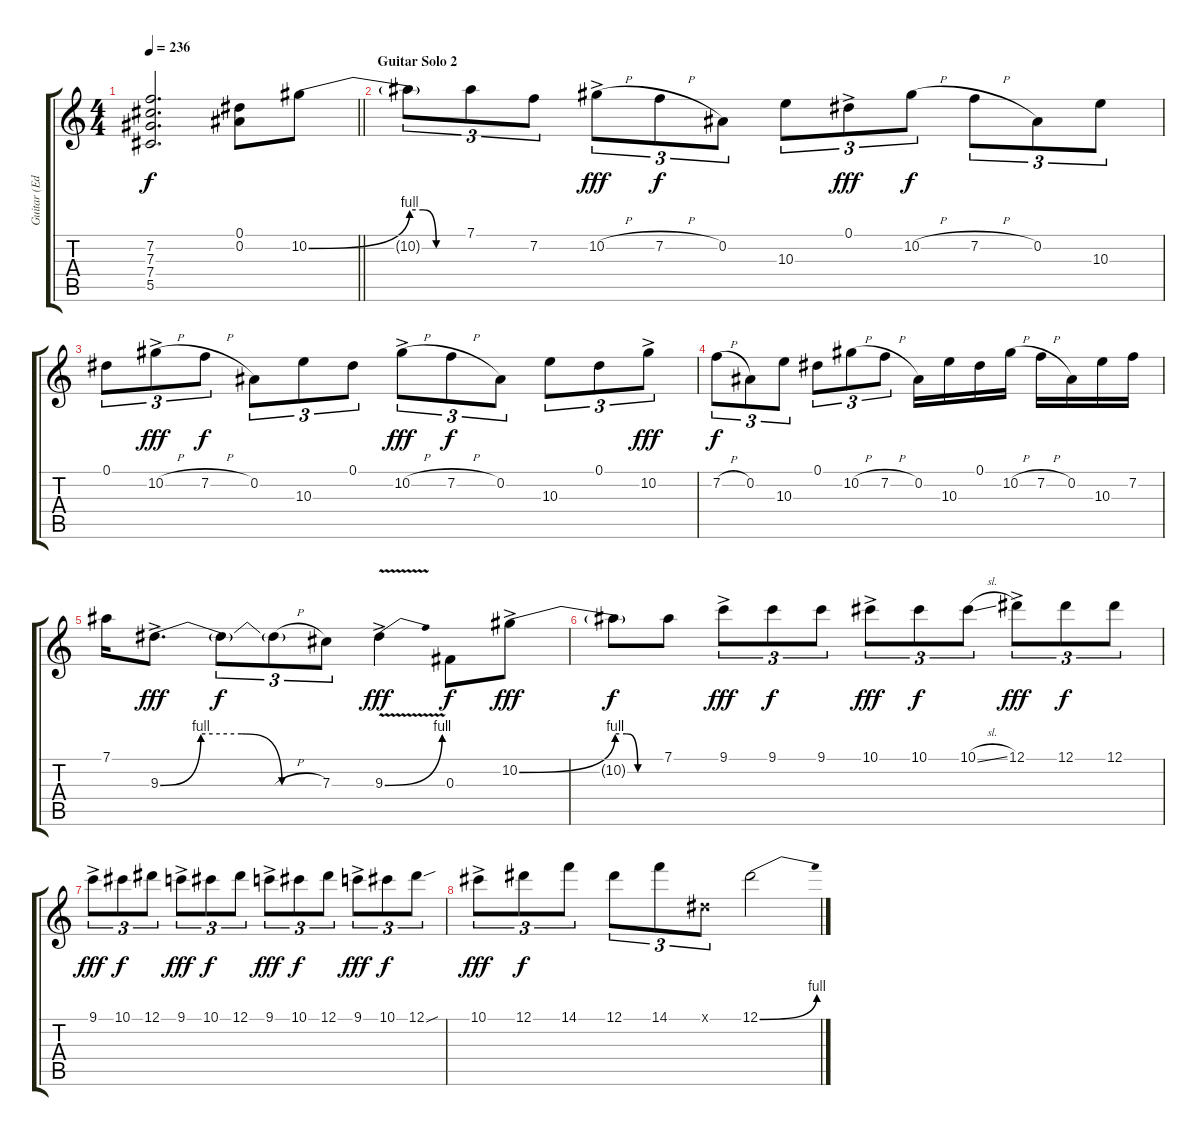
\track ("Guitar (Eddie Van Halen)" "Guitar (Ed") {instrument distortionguitar}
\staff {score tabs}
\tuning (Eb4 Bb3 Gb3 Db3 Ab2 Eb2) {hide}
\ts (4 4)
\tempo 236
\clef g2
\barLineRight lightlight
\ks c
(7.2 7.3 7.4 5.5).2{d dy f} (0.1 0.2).8{instrument distortionguitar} 10.2{be (bend 0 0 60 4)}.8 |
\section ("" "Guitar Solo 2")
10.2{be (custom 0 4 15 4 30 0 60 0) t}.8{tu (3 2)} 7.1.8{tu (3 2)} 7.2.8{tu (3 2)} 10.2{h ac}.8{tu (3 2) dy fff} 7.2{h}.8{tu (3 2) dy f} 0.2.8{tu (3 2)} 10.3.8{tu (3 2)} 0.1{ac}.8{tu (3 2) dy fff} 10.2{h}.8{tu (3 2) dy f} 7.2{h}.8{tu (3 2)} 0.2.8{tu (3 2)} 10.3.8{tu (3 2)} |
0.1.8{tu (3 2)} 10.2{h ac}.8{tu (3 2) dy fff} 7.2{h}.8{tu (3 2) dy f} 0.2.8{tu (3 2)} 10.3.8{tu (3 2)} 0.1.8{tu (3 2)} 10.2{h ac}.8{tu (3 2) dy fff} 7.2{h}.8{tu (3 2) dy f} 0.2.8{tu (3 2)} 10.3.8{tu (3 2)} 0.1.8{tu (3 2)} 10.2{ac}.8{tu (3 2) dy fff} |
7.2{h}.8{tu (3 2) dy f} 0.2.8{tu (3 2)} 10.3.8{tu (3 2)} 0.1.8{tu (3 2)} 10.2{h}.8{tu (3 2)} 7.2{h}.8{tu (3 2)} 0.2.16 10.3.16 0.1.16 10.2{h}.16 7.2{h}.16 0.2.16 10.3.16 7.2.16 |
7.1.16 9.3{be (custom 0 0 15 4 30 4 45 0 60 0) ac}.8{d dy fff} 9.3{t}.8{tu (3 2) dy f} 9.3{h t}.8{tu (3 2)} 7.3.8{tu (3 2)} 9.3{be (bend 0 0 60 4) v ac}.4{dy fff} 0.3.8{dy f} 10.2{be (bend 0 0 60 4) ac}.8{dy fff} |
10.2{be (custom 0 4 15 4 30 0 60 0) t}.8{dy f} 7.1.8 9.1{ac}.8{tu (3 2) dy fff} 9.1.8{tu (3 2) dy f} 9.1.8{tu (3 2)} 10.1{ac}.8{tu (3 2) dy fff} 10.1.8{tu (3 2) dy f} 10.1{sl}.8{tu (3 2)} 12.1{ac}.8{tu (3 2) dy fff} 12.1.8{tu (3 2) dy f} 12.1.8{tu (3 2)} |
9.1{ac}.8{tu (3 2) dy fff} 10.1.8{tu (3 2) dy f} 12.1.8{tu (3 2)} 9.1{ac}.8{tu (3 2) dy fff} 10.1.8{tu (3 2) dy f} 12.1.8{tu (3 2)} 9.1{ac}.8{tu (3 2) dy fff} 10.1.8{tu (3 2) dy f} 12.1.8{tu (3 2)} 9.1{ac}.8{tu (3 2) dy fff} 10.1.8{tu (3 2) dy f} 12.1{sou}.8{tu (3 2)} |
10.1{ac}.8{tu (3 2) dy fff} 12.1.8{tu (3 2) dy f} 14.1.8{tu (3 2)} 12.1.8{tu (3 2)} 14.1.8{tu (3 2)} 0.1{x}.8{tu (3 2)} 12.1{be (bend 0 0 60 4)}.2
